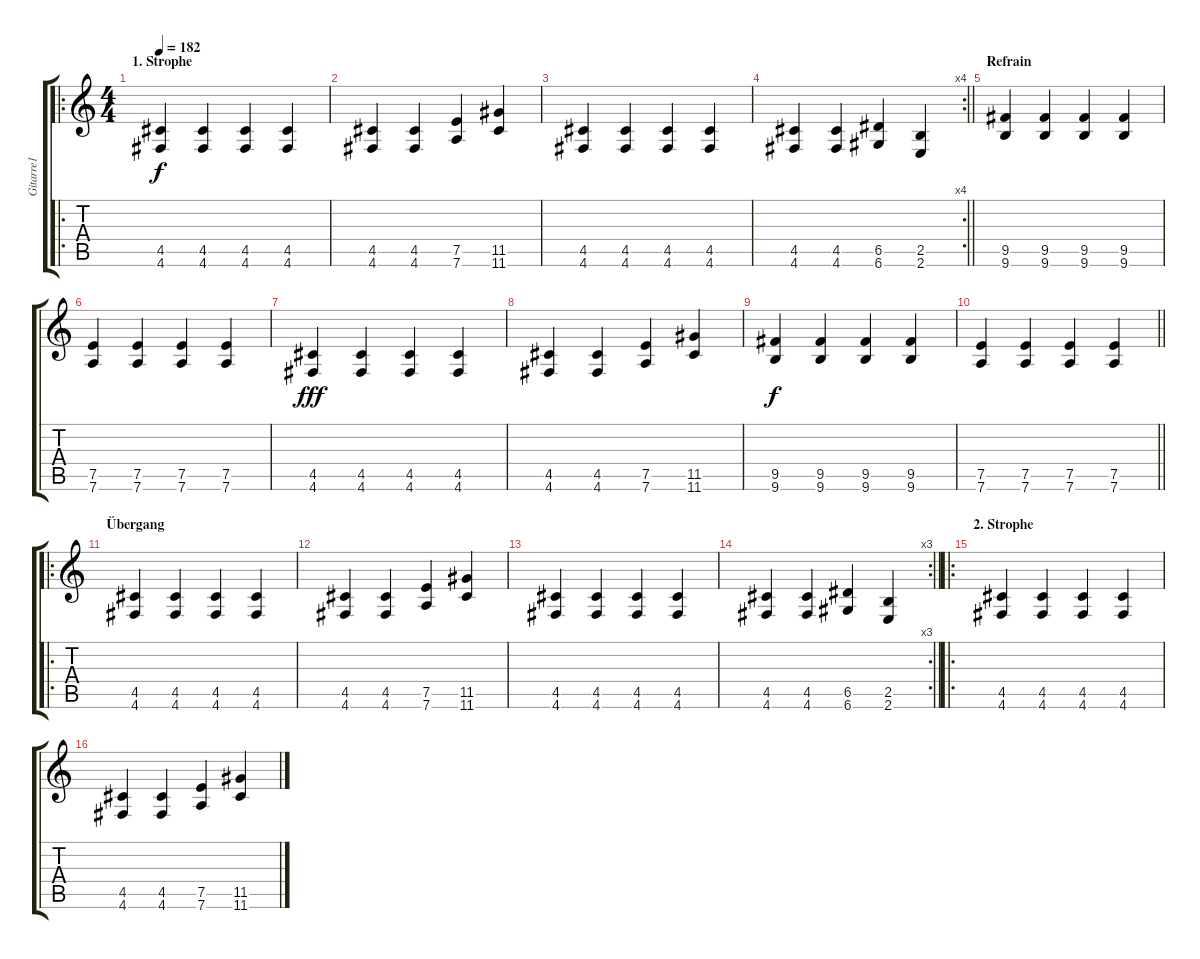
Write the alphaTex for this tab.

\track ("Gitarre1" "Gitarre1") {instrument distortionguitar}
\staff {score tabs}
\tuning (E4 B3 G3 D3 A2 D2) {hide}
\ro
\ts (4 4)
\section ("" "1. Strophe ")
\tempo 182
\clef g2
\ks c
(4.5 4.6).4{dy f} (4.5 4.6).4 (4.5 4.6).4 (4.5 4.6).4 |
(4.5 4.6).4 (4.5 4.6).4 (7.5 7.6).4 (11.5 11.6).4 |
(4.5 4.6).4 (4.5 4.6).4 (4.5 4.6).4 (4.5 4.6).4 |
\rc 4
\barLineRight lightlight
(4.5 4.6).4 (4.5 4.6).4 (6.5 6.6).4 (2.5 2.6).4 |
\section ("" "Refrain")
(9.5 9.6).4 (9.5 9.6).4 (9.5 9.6).4 (9.5 9.6).4 |
(7.5 7.6).4 (7.5 7.6).4 (7.5 7.6).4 (7.5 7.6).4 |
(4.5 4.6).4{dy fff} (4.5 4.6).4 (4.5 4.6).4 (4.5 4.6).4 |
(4.5 4.6).4 (4.5 4.6).4 (7.5 7.6).4 (11.5 11.6).4 |
(9.5 9.6).4{dy f} (9.5 9.6).4 (9.5 9.6).4 (9.5 9.6).4 |
\barLineRight lightlight
(7.5 7.6).4 (7.5 7.6).4 (7.5 7.6).4 (7.5 7.6).4 |
\ro
\section ("" "Übergang")
(4.5 4.6).4 (4.5 4.6).4 (4.5 4.6).4 (4.5 4.6).4 |
(4.5 4.6).4 (4.5 4.6).4 (7.5 7.6).4 (11.5 11.6).4 |
(4.5 4.6).4 (4.5 4.6).4 (4.5 4.6).4 (4.5 4.6).4 |
\rc 3
\barLineRight lightlight
(4.5 4.6).4 (4.5 4.6).4 (6.5 6.6).4 (2.5 2.6).4 |
\ro
\section ("" "2. Strophe")
(4.5 4.6).4 (4.5 4.6).4 (4.5 4.6).4 (4.5 4.6).4 |
(4.5 4.6).4 (4.5 4.6).4 (7.5 7.6).4 (11.5 11.6).4
